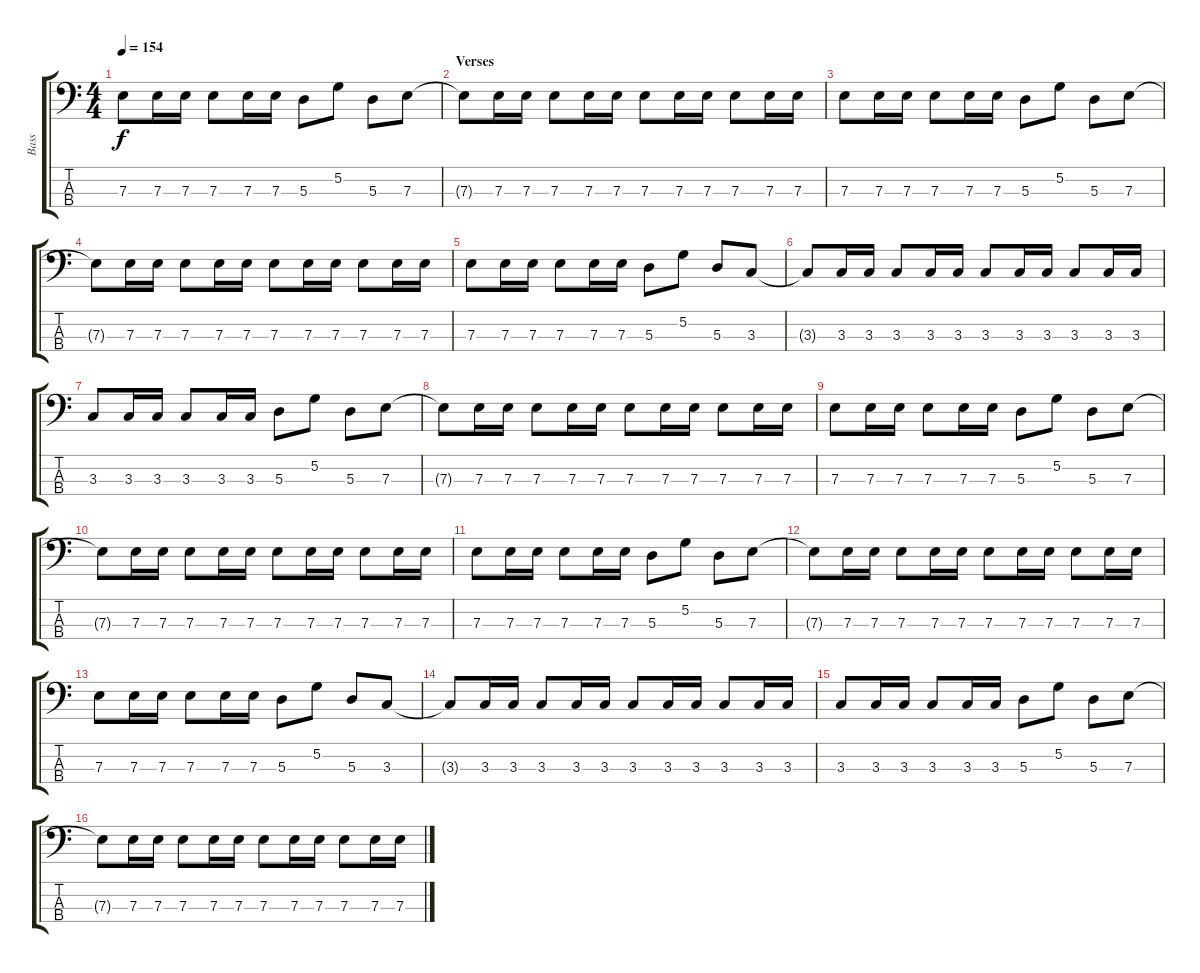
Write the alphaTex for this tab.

\track ("Bass" "Bass") {instrument electricbassfinger}
\staff {score tabs}
\tuning (G2 D2 A1 E1) {hide}
\ts (4 4)
\tempo 154
\clef f4
\ks c
7.3.8{dy f} 7.3.16 7.3.16 7.3.8 7.3.16 7.3.16 5.3.8 5.2.8 5.3.8 7.3.8 |
\section ("" "Verses")
7.3{t}.8 7.3.16 7.3.16 7.3.8 7.3.16 7.3.16 7.3.8 7.3.16 7.3.16 7.3.8 7.3.16 7.3.16 |
7.3.8 7.3.16 7.3.16 7.3.8 7.3.16 7.3.16 5.3.8 5.2.8 5.3.8 7.3.8 |
7.3{t}.8 7.3.16 7.3.16 7.3.8 7.3.16 7.3.16 7.3.8 7.3.16 7.3.16 7.3.8 7.3.16 7.3.16 |
7.3.8 7.3.16 7.3.16 7.3.8 7.3.16 7.3.16 5.3.8 5.2.8 5.3.8 3.3.8 |
3.3{t}.8 3.3.16 3.3.16 3.3.8 3.3.16 3.3.16 3.3.8 3.3.16 3.3.16 3.3.8 3.3.16 3.3.16 |
3.3.8 3.3.16 3.3.16 3.3.8 3.3.16 3.3.16 5.3.8 5.2.8 5.3.8 7.3.8 |
7.3{t}.8 7.3.16 7.3.16 7.3.8 7.3.16 7.3.16 7.3.8 7.3.16 7.3.16 7.3.8 7.3.16 7.3.16 |
7.3.8 7.3.16 7.3.16 7.3.8 7.3.16 7.3.16 5.3.8 5.2.8 5.3.8 7.3.8 |
7.3{t}.8 7.3.16 7.3.16 7.3.8 7.3.16 7.3.16 7.3.8 7.3.16 7.3.16 7.3.8 7.3.16 7.3.16 |
7.3.8 7.3.16 7.3.16 7.3.8 7.3.16 7.3.16 5.3.8 5.2.8 5.3.8 7.3.8 |
7.3{t}.8 7.3.16 7.3.16 7.3.8 7.3.16 7.3.16 7.3.8 7.3.16 7.3.16 7.3.8 7.3.16 7.3.16 |
7.3.8 7.3.16 7.3.16 7.3.8 7.3.16 7.3.16 5.3.8 5.2.8 5.3.8 3.3.8 |
3.3{t}.8 3.3.16 3.3.16 3.3.8 3.3.16 3.3.16 3.3.8 3.3.16 3.3.16 3.3.8 3.3.16 3.3.16 |
3.3.8 3.3.16 3.3.16 3.3.8 3.3.16 3.3.16 5.3.8 5.2.8 5.3.8 7.3.8 |
7.3{t}.8 7.3.16 7.3.16 7.3.8 7.3.16 7.3.16 7.3.8 7.3.16 7.3.16 7.3.8 7.3.16 7.3.16
